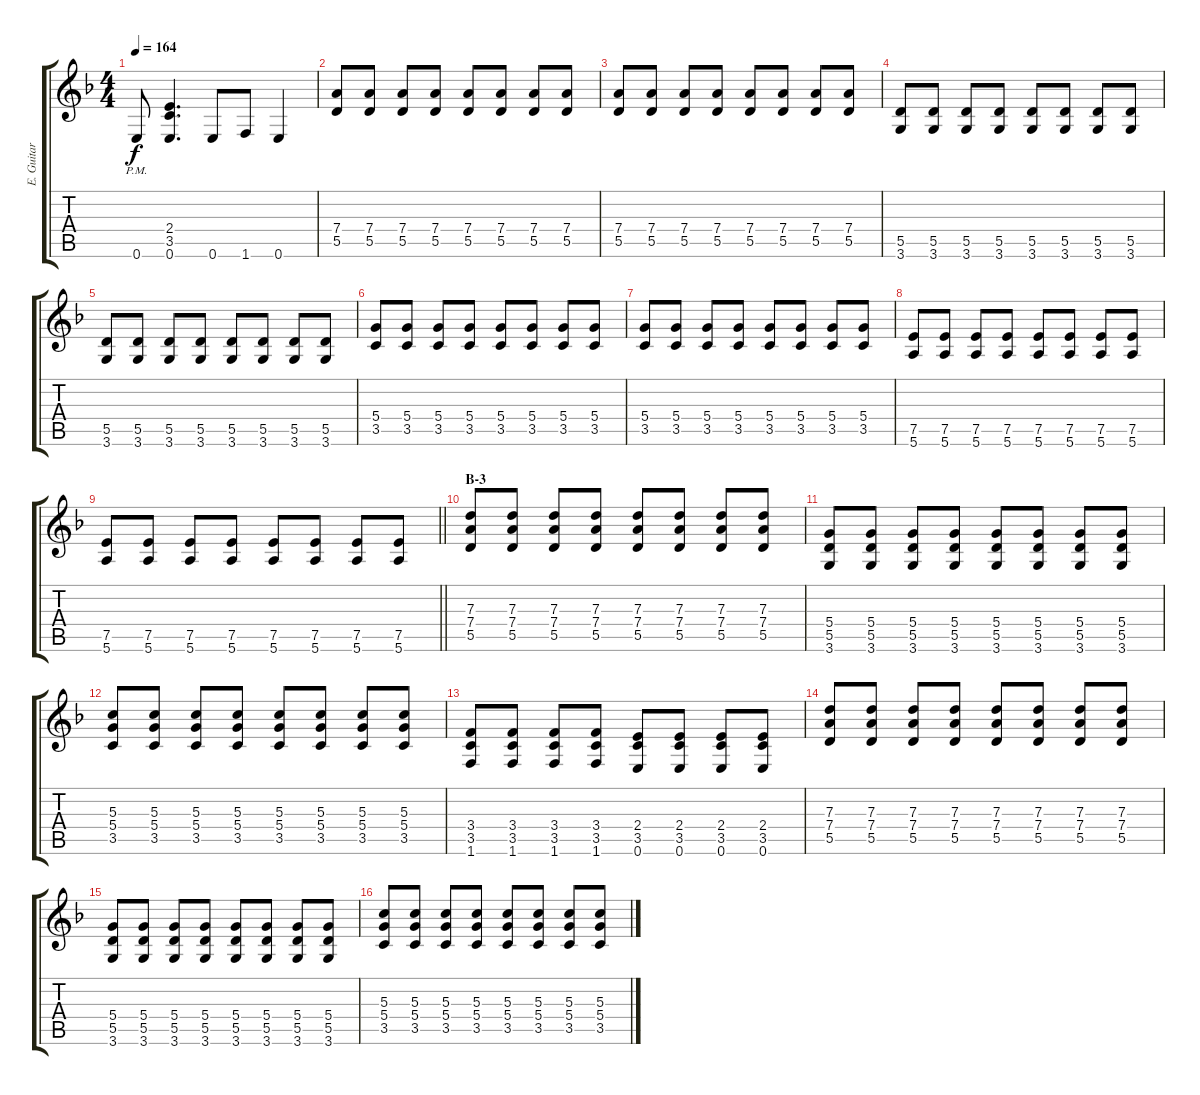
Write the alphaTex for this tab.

\track ("E. Guitar II" "E. Guitar ") {instrument overdrivenguitar}
\staff {score tabs}
\tuning (E4 B3 G3 D3 A2 E2) {hide}
\ts (4 4)
\tempo 164
\clef g2
\ks f
0.6{pm}.8{dy f} (2.4 3.5 0.6).4{d} 0.6.8 1.6.8 0.6.4 |
(7.4 5.5).8 (7.4 5.5).8 (7.4 5.5).8 (7.4 5.5).8 (7.4 5.5).8 (7.4 5.5).8 (7.4 5.5).8 (7.4 5.5).8 |
(7.4 5.5).8 (7.4 5.5).8 (7.4 5.5).8 (7.4 5.5).8 (7.4 5.5).8 (7.4 5.5).8 (7.4 5.5).8 (7.4 5.5).8 |
(5.5 3.6).8 (5.5 3.6).8 (5.5 3.6).8 (5.5 3.6).8 (5.5 3.6).8 (5.5 3.6).8 (5.5 3.6).8 (5.5 3.6).8 |
(5.5 3.6).8 (5.5 3.6).8 (5.5 3.6).8 (5.5 3.6).8 (5.5 3.6).8 (5.5 3.6).8 (5.5 3.6).8 (5.5 3.6).8 |
(5.4 3.5).8 (5.4 3.5).8 (5.4 3.5).8 (5.4 3.5).8 (5.4 3.5).8 (5.4 3.5).8 (5.4 3.5).8 (5.4 3.5).8 |
(5.4 3.5).8 (5.4 3.5).8 (5.4 3.5).8 (5.4 3.5).8 (5.4 3.5).8 (5.4 3.5).8 (5.4 3.5).8 (5.4 3.5).8 |
(7.5 5.6).8 (7.5 5.6).8 (7.5 5.6).8 (7.5 5.6).8 (7.5 5.6).8 (7.5 5.6).8 (7.5 5.6).8 (7.5 5.6).8 |
\barLineRight lightlight
(7.5 5.6).8 (7.5 5.6).8 (7.5 5.6).8 (7.5 5.6).8 (7.5 5.6).8 (7.5 5.6).8 (7.5 5.6).8 (7.5 5.6).8 |
\section ("" "B-3")
(7.3 7.4 5.5).8 (7.3 7.4 5.5).8 (7.3 7.4 5.5).8 (7.3 7.4 5.5).8 (7.3 7.4 5.5).8 (7.3 7.4 5.5).8 (7.3 7.4 5.5).8 (7.3 7.4 5.5).8 |
(5.4 5.5 3.6).8 (5.4 5.5 3.6).8 (5.4 5.5 3.6).8 (5.4 5.5 3.6).8 (5.4 5.5 3.6).8 (5.4 5.5 3.6).8 (5.4 5.5 3.6).8 (5.4 5.5 3.6).8 |
(5.3 5.4 3.5).8 (5.3 5.4 3.5).8 (5.3 5.4 3.5).8 (5.3 5.4 3.5).8 (5.3 5.4 3.5).8 (5.3 5.4 3.5).8 (5.3 5.4 3.5).8 (5.3 5.4 3.5).8 |
(3.4 3.5 1.6).8 (3.4 3.5 1.6).8 (3.4 3.5 1.6).8 (3.4 3.5 1.6).8 (2.4 3.5 0.6).8 (2.4 3.5 0.6).8 (2.4 3.5 0.6).8 (2.4 3.5 0.6).8 |
(7.3 7.4 5.5).8 (7.3 7.4 5.5).8 (7.3 7.4 5.5).8 (7.3 7.4 5.5).8 (7.3 7.4 5.5).8 (7.3 7.4 5.5).8 (7.3 7.4 5.5).8 (7.3 7.4 5.5).8 |
(5.4 5.5 3.6).8 (5.4 5.5 3.6).8 (5.4 5.5 3.6).8 (5.4 5.5 3.6).8 (5.4 5.5 3.6).8 (5.4 5.5 3.6).8 (5.4 5.5 3.6).8 (5.4 5.5 3.6).8 |
(5.3 5.4 3.5).8 (5.3 5.4 3.5).8 (5.3 5.4 3.5).8 (5.3 5.4 3.5).8 (5.3 5.4 3.5).8 (5.3 5.4 3.5).8 (5.3 5.4 3.5).8 (5.3 5.4 3.5).8
